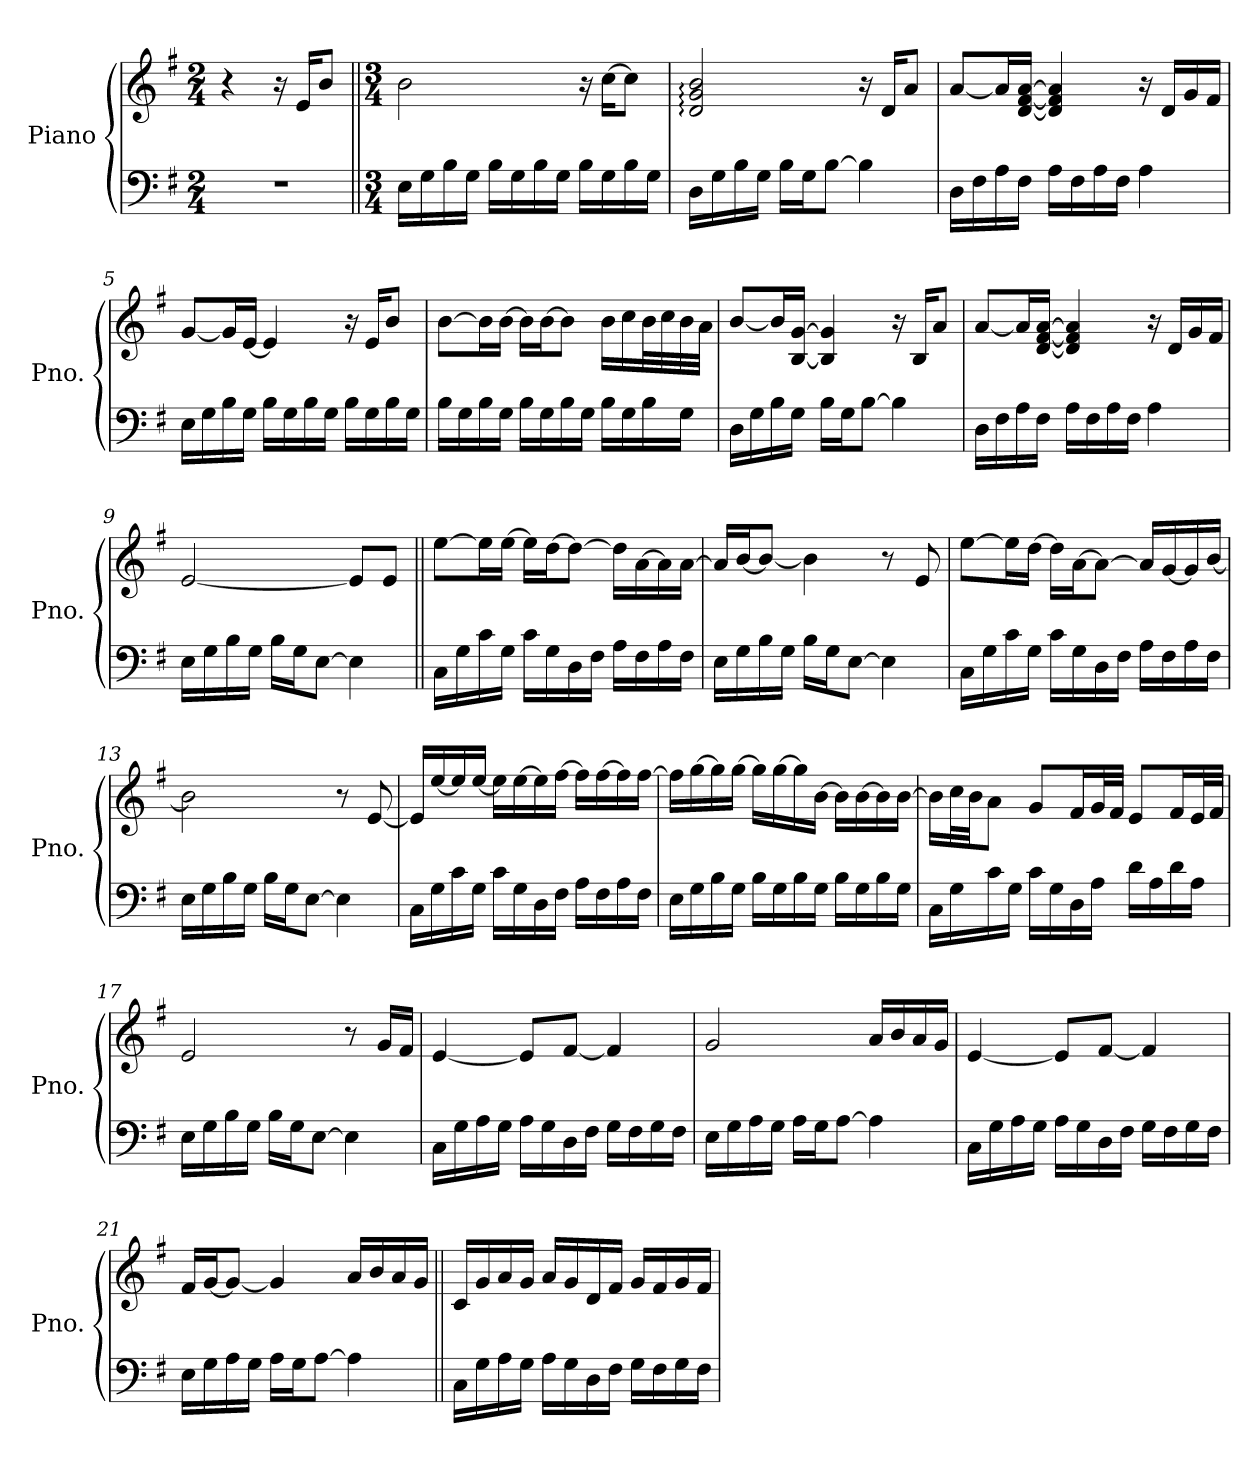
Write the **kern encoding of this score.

**kern	**kern
*part1	*part1
*staff2	*staff1
*I"Piano	*
*I'Pno.	*
*clefF4	*clefG2
*k[f#]	*k[f#]
*M2/4	*M2/4
*MM60	*MM60
=1	=1
2r	4r
.	16r
.	16e/KL
.	8b/J
=2||	=2||
*M3/4	*M3/4
16E\LL	2b\
16G\	.
16B\	.
16G\JJ	.
16B\LL	.
16G\	.
16B\	.
16G\JJ	.
16B\LL	16r
16G\	[16cc\KL
16B\	8cc\J]
16G\JJ	.
=3	=3
16D\LL	2d/: 2g/: 2b/:
16G\	.
16B\	.
16G\JJ	.
16B\LL	.
16G\J	.
[8B\J	.
4B\]	16r
.	16d/KL
.	8a/J
=4	=4
16D\LL	[8a/L
16F#\	.
16A\	16a/L]
16F#\JJ	[16d/ [16f#/ [16a/JJ
16A\LL	4d/] 4f#/] 4a/]
16F#\	.
16A\	.
16F#\JJ	.
4A\	16r
.	16d/LL
.	16g/
.	16f#/JJ
!!LO:LB:g=z
=5	=5
16E\LL	[8g/L
16G\	.
16B\	16g/L]
16G\JJ	[16e/JJ
16B\LL	4e/]
16G\	.
16B\	.
16G\JJ	.
16B\LL	16r
16G\	16e/KL
16B\	8b/J
16G\JJ	.
=6	=6
16B\LL	[8b\L
16G\	.
16B\	16b\L]
16G\JJ	[16b\JJ
16B\LL	16b\LL]
16G\	[16b\J
16B\	8b\J]
16G\JJ	.
16B\LL	16b\LL
16G\	16cc\
16B\	32b\L
.	32cc\
16G\JJ	32b\
.	32a\JJJ
=7	=7
16D\LL	[8b/L
16G\	.
16B\	16b/L]
16G\JJ	[16B/ [16g/JJ
16B\LL	4B/] 4g/]
16G\J	.
[8B\J	.
4B\]	16r
.	16B/KL
.	8a/J
=8	=8
16D\LL	[8a/L
16F#\	.
16A\	16a/L]
16F#\JJ	[16d/ [16f#/ [16a/JJ
16A\LL	4d/] 4f#/] 4a/]
16F#\	.
16A\	.
16F#\JJ	.
4A\	16r
.	16d/LL
.	16g/
.	16f#/JJ
!!LO:LB:g=z
=9	=9
16E\LL	[2e/
16G\	.
16B\	.
16G\JJ	.
16B\LL	.
16G\J	.
[8E\J	.
4E\]	8e/L]
.	8e/J
=10||	=10||
16C\LL	[8ee\L
16G\	.
16c\	16ee\L]
16G\JJ	[16ee\JJ
16c\LL	16ee\LL]
16G\	[16dd\J
16D\	8dd\J_
16F#\JJ	.
16A\LL	16dd\LL]
16F#\	[16a\
16A\	16a\]
16F#\JJ	[16a\JJ
=11	=11
16E\LL	16a/LL]
16G\	[16b/J
16B\	8b/J_
16G\JJ	.
16B\LL	4b\]
16G\J	.
[8E\J	.
4E\]	8r
.	8e/
=12	=12
16C\LL	[8ee\L
16G\	.
16c\	16ee\L]
16G\JJ	[16dd\JJ
16c\LL	16dd\LL]
16G\	[16a\J
16D\	8a\J_
16F#\JJ	.
16A\LL	16a/LL]
16F#\	[16g/
16A\	16g/]
16F#\JJ	[16b/JJ
!!LO:LB:g=z
=13	=13
16E\LL	2b\]
16G\	.
16B\	.
16G\JJ	.
16B\LL	.
16G\J	.
[8E\J	.
4E\]	8r
.	[8e/
=14	=14
16C\LL	16e/LL]
16G\	[16ee/
16c\	16ee/]
16G\JJ	[16ee/JJ
16c\LL	16ee\LL]
16G\	[16ee\
16D\	16ee\]
16F#\JJ	[16ff#\JJ
16A\LL	16ff#\LL]
16F#\	[16ff#\
16A\	16ff#\]
16F#\JJ	[16ff#\JJ
=15	=15
16E\LL	16ff#\LL]
16G\	[16gg\
16B\	16gg\]
16G\JJ	[16gg\JJ
16B\LL	16gg\LL]
16G\	[16gg\
16B\	16gg\]
16G\JJ	[16b\JJ
16B\LL	16b\LL]
16G\	[16b\
16B\	16b\]
16G\JJ	[16b\JJ
=16	=16
16C\LL	16b\LL]
16G\	32cc\L
.	32b\JJ
16c\	8a\J
16G\JJ	.
16c\LL	8g/L
16G\	.
16D\	16f#/L
16A\JJ	32g/L
.	32f#/JJJ
16d\LL	8e/L
16A\	.
16d\	16f#/L
16A\JJ	32e/L
.	32f#/JJJ
!!LO:LB:g=z
=17	=17
16E\LL	2e/
16G\	.
16B\	.
16G\JJ	.
16B\LL	.
16G\J	.
[8E\J	.
4E\]	8r
.	16g/LL
.	16f#/JJ
=18	=18
16C\LL	[4e/
16G\	.
16A\	.
16G\JJ	.
16A\LL	8e/L]
16G\	.
16D\	[8f#/J
16F#\JJ	.
16G\LL	4f#/]
16F#\	.
16G\	.
16F#\JJ	.
=19	=19
16E\LL	2g/
16G\	.
16A\	.
16G\JJ	.
16A\LL	.
16G\J	.
[8A\J	.
4A\]	16a/LL
.	16b/
.	16a/
.	16g/JJ
=20	=20
16C\LL	[4e/
16G\	.
16A\	.
16G\JJ	.
16A\LL	8e/L]
16G\	.
16D\	[8f#/J
16F#\JJ	.
16G\LL	4f#/]
16F#\	.
16G\	.
16F#\JJ	.
!!LO:PB:g=z
=21	=21
16E\LL	16f#/LL
16G\	[16g/J
16A\	8g/J_
16G\JJ	.
16A\LL	4g/]
16G\J	.
[8A\J	.
4A\]	16a/LL
.	16b/
.	16a/
.	16g/JJ
=22||	=22||
16C\LL	16c/LL
16G\	16g/
16A\	16a/
16G\JJ	16g/JJ
16A\LL	16a/LL
16G\	16g/
16D\	16d/
16F#\JJ	16f#/JJ
16G\LL	16g/LL
16F#\	16f#/
16G\	16g/
16F#\JJ	16f#/JJ
=	=
*-	*-
